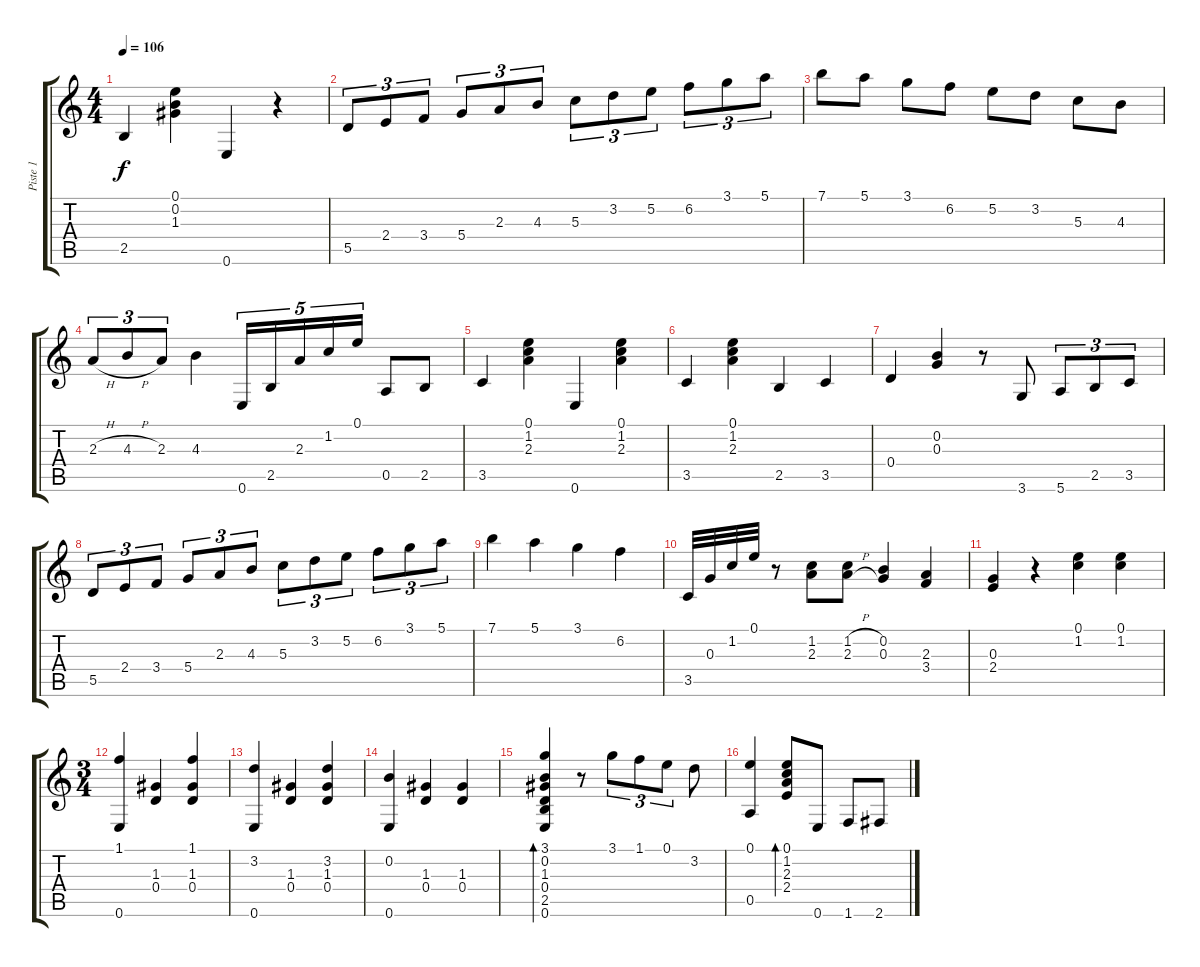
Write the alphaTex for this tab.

\track ("Piste 1" "Piste 1") {instrument acousticguitarnylon}
\staff {score tabs}
\tuning (E4 B3 G3 D3 A2 E2) {hide}
\ts (4 4)
\tempo 106
\clef g2
\ks c
2.5.4{dy f} (0.1 0.2 1.3).4 0.6.4 r.4 |
5.5.8{tu (3 2)} 2.4.8{tu (3 2)} 3.4.8{tu (3 2)} 5.4.8{tu (3 2)} 2.3.8{tu (3 2)} 4.3.8{tu (3 2)} 5.3.8{tu (3 2)} 3.2.8{tu (3 2)} 5.2.8{tu (3 2)} 6.2.8{tu (3 2)} 3.1.8{tu (3 2)} 5.1.8{tu (3 2)} |
7.1.8 5.1.8 3.1.8 6.2.8 5.2.8 3.2.8 5.3.8 4.3.8 |
2.3{h}.8{tu (3 2)} 4.3{h}.8{tu (3 2)} 2.3.8{tu (3 2)} 4.3.4 0.6.16{tu (5 4)} 2.5.16{tu (5 4)} 2.3.16{tu (5 4)} 1.2.16{tu (5 4)} 0.1.16{tu (5 4)} 0.5.8 2.5.8 |
3.5.4 (0.1 1.2 2.3).4 0.6.4 (0.1 1.2 2.3).4 |
3.5.4 (0.1 1.2 2.3).4 2.5.4 3.5.4 |
0.4.4 (0.2 0.3).4 r.8 3.6.8 5.6.8{tu (3 2)} 2.5.8{tu (3 2)} 3.5.8{tu (3 2)} |
5.5.8{tu (3 2)} 2.4.8{tu (3 2)} 3.4.8{tu (3 2)} 5.4.8{tu (3 2)} 2.3.8{tu (3 2)} 4.3.8{tu (3 2)} 5.3.8{tu (3 2)} 3.2.8{tu (3 2)} 5.2.8{tu (3 2)} 6.2.8{tu (3 2)} 3.1.8{tu (3 2)} 5.1.8{tu (3 2)} |
7.1.4 5.1.4 3.1.4 6.2.4 |
3.5.32 0.3.32 1.2.32 0.1.32 r.8 (1.2 2.3).8 (1.2{h} 2.3{h}).8 (0.2 0.3).4 (2.3 3.4).4 |
(0.3 2.4).4 r.4 (0.1 1.2).4 (0.1 1.2).4 |
\ts (3 4)
(1.1 0.6).4 (1.3 0.4).4 (1.1 1.3 0.4).4 |
(3.2 0.6).4 (1.3 0.4).4 (3.2 1.3 0.4).4 |
(0.2 0.6).4 (1.3 0.4).4 (1.3 0.4).4 |
(3.1 0.2 1.3 0.4 2.5 0.6).4{bd 60} r.8 3.1.8{tu (3 2)} 1.1.8{tu (3 2)} 0.1.8{tu (3 2)} 3.2.8 |
(0.1 0.5).4 (0.1 1.2 2.3 2.4).8{bd 60} 0.6.8 1.6.8 2.6.8
